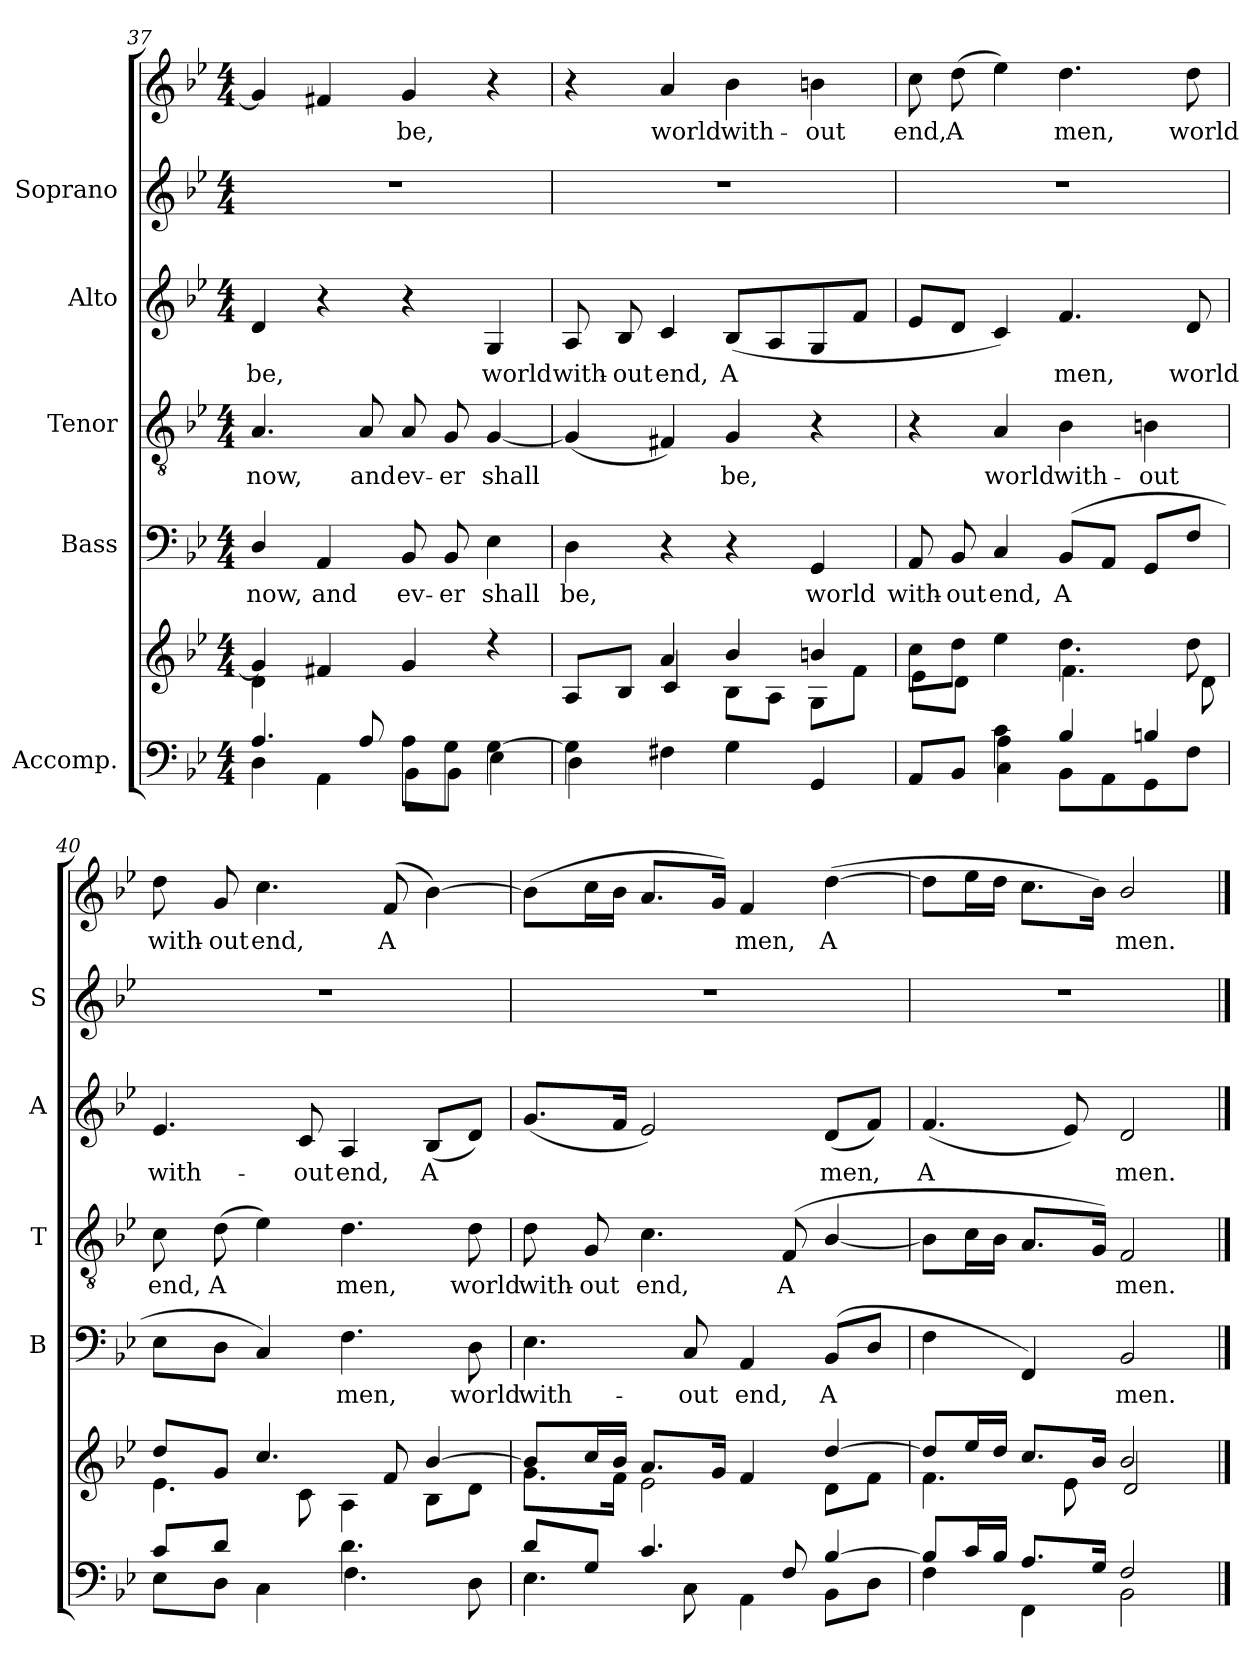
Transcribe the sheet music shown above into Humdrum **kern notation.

**kern	**kern	**kern	**text	**kern	**text	**kern	**text	**kern	**kern	**text
*part5	*part5	*part4	*part4	*part3	*part3	*part2	*part2	*part1	*part1	*part1
*staff7	*staff6	*staff5	*staff5	*staff4	*staff4	*staff3	*staff3	*staff2	*staff1	*staff1
*I"Accomp.	*	*I"Bass	*	*I"Tenor	*	*I"Alto	*	*I"Soprano	*	*
*	*	*I'B	*	*I'T	*	*I'A	*	*I'S	*	*
*clefF4	*clefG2	*clefF4	*	*clefGv2	*	*clefG2	*	*clefG2	*clefG2	*
*k[b-e-]	*k[b-e-]	*k[b-e-]	*	*k[b-e-]	*	*k[b-e-]	*	*k[b-e-]	*k[b-e-]	*
*B-:	*B-:	*B-:	*	*B-:	*	*B-:	*	*B-:	*B-:	*
*M4/4	*M4/4	*M4/4	*	*M4/4	*	*M4/4	*	*M4/4	*M4/4	*
=37	=37	=37	=37	=37	=37	=37	=37	=37	=37	=37
*^	*^	*	*	*	*	*	*	*	*	*
!	!	!	!	!	!LO:LY:b	!	!LO:LY:b	!	!LO:LY:b	!	!	!
4.A/	4D\	4g/]	4d\	4D/	now,	4.A/	now,	4d/	be,	1r	4g/]	.
!	!	!	!	!	!LO:LY:b	!	!	!	!	!	!	!
.	4AA\	4f#X/	4ryy	4AA/	and	.	.	4r	.	.	4f#X/	.
!	!	!	!	!	!	!	!LO:LY:b	!	!	!	!	!
8A/	.	.	.	.	.	8A/	and	.	.	.	.	.
!	!	!	!	!	!LO:LY:b	!	!LO:LY:b	!	!	!	!	!LO:LY:b
8A\L	8BB-\L	4g/	4ryy	8BB-/	ev-	8A/	ev-	4r	.	.	4g/	be,
!	!	!	!	!	!LO:LY:b	!	!LO:LY:b	!	!	!	!	!
8G\J	8BB-\J	.	.	8BB-/	-er	8G/	-er	.	.	.	.	.
!	!	!	!	!	!LO:LY:b	!	!LO:LY:b	!	!LO:LY:b	!	!	!
[<4G\	4E-\	4r	4G/yy	4E-\	shall	[4G/	shall	4G/	world	.	4r	.
!!LO:LB:g=z
=38	=38	=38	=38	=38	=38	=38	=38	=38	=38	=38	=38	=38
!	!	!	!	!	!LO:LY:b	!	!	!	!LO:LY:b	!	!	!
4G\]	4D\	4ryy	8A/L	4D\	be,	(<4G/]	.	8A/	with-	1r	4r	.
!	!	!	!	!	!	!	!	!	!LO:LY:b	!	!	!
.	.	.	8B-/J	.	.	.	.	8B-/	-out	.	.	.
!	!	!	!	!	!	!	!	!	!LO:LY:b	!	!	!LO:LY:b
4F#X\	4ryy	4a/	4c/	4r	.	4F#X/)	.	4c/	end,	.	4a/	world
!	!	!	!	!	!	!	!LO:LY:b	!	!LO:LY:b	!	!	!LO:LY:b
4G\	4ryy	4b-/	8B-\L	4r	.	4G/	be,	(<8B-/L	A­	.	4b-\	with-
.	.	.	8A\J	.	.	.	.	8A/	.	.	.	.
!	!	!	!	!	!LO:LY:b	!	!	!	!	!	!	!LO:LY:b
4ryy	4GG/	4bn/	8G\L	4GG/	world	4r	.	8G/	.	.	4bn\	-out
.	.	.	8f\J	.	.	.	.	8f/J	.	.	.	.
=39	=39	=39	=39	=39	=39	=39	=39	=39	=39	=39	=39	=39
*	*^	*	*	*	*	*	*	*	*	*	*	*
!	!	!	!	!	!	!LO:LY:b	!	!	!	!	!	!	!LO:LY:b
4ryy	4ryy	8AA/L	8cc\L	8e-\L	8AA/	with-	4r	.	8e-/L	.	1r	8cc\	end,
!	!	!	!	!	!	!LO:LY:b	!	!	!	!	!	!	!LO:LY:b
.	.	8BB-/J	8dd\J	8d\J	8BB-/	-out	.	.	8d/J	.	.	(>8dd\	A­
!	!	!	!	!	!	!LO:LY:b	!	!LO:LY:b	!	!	!	!	!
4c\	4A\	4C\	4ee-\	4ryy	4C/	end,	4A/	world	4c/)	.	.	4ee-\)	.
!	!	!	!	!	!	!LO:LY:b	!	!LO:LY:b	!	!LO:LY:b	!	!	!LO:LY:b
2ryy	4B-/	8BB-\L	4.dd\	4.f\	(<8BB-/L	A­	4B-\	with-	4.f/	men,	.	4.dd\	men,
.	.	8AA\	.	.	8AA/J	.	.	.	.	.	.	.	.
!	!	!	!	!	!	!	!	!LO:LY:b	!	!	!	!	!
.	4Bn/	8GG\	.	.	8GG/L	.	4Bn\	-out	.	.	.	.	.
!	!	!	!	!	!	!	!	!	!	!LO:LY:b	!	!	!LO:LY:b
.	.	8F\J	8dd\	8d\	8F/J	.	.	.	8d/	world	.	8dd\	world
=40	=40	=40	=40	=40	=40	=40	=40	=40	=40	=40	=40	=40	=40
!	!	!	!	!	!	!	!	!LO:LY:b	!	!LO:LY:b	!	!	!LO:LY:b
*	*v	*v	*	*	*	*	*	*	*	*	*	*	*
8c/L	8E-\L	8dd/L	4.e-\	8E-\L	.	8c\	end,	4.e-/	with-	1r	8dd\	with-
!	!	!	!	!	!	!	!LO:LY:b	!	!	!	!	!LO:LY:b
8d/J	8D\J	8g/J	.	8D\J	.	(>8d\	A­	.	.	.	8g/	-out
!	!	!	!	!	!	!	!	!	!	!	!	!LO:LY:b
4e-/yy	4C\	4.cc/	.	4C/)	.	4e-\)	.	.	.	.	4.cc\	end,
!	!	!	!	!	!	!	!	!	!LO:LY:b	!	!	!
.	.	.	8c\	.	.	.	.	8c/	-out	.	.	.
!	!	!	!	!	!LO:LY:b	!	!LO:LY:b	!	!LO:LY:b	!	!	!
4.d\	4.F\	.	4A\	4.F\	men,	4.d\	men,	4A/	end,	.	.	.
!	!	!	!	!	!	!	!	!	!	!	!	!LO:LY:b
.	.	8f/	.	.	.	.	.	.	.	.	(>8f/	A­
!	!	!	!	!	!	!	!	!	!LO:LY:b	!	!	!
.	.	[>4b-/	8B-\L	.	.	.	.	(<8B-/L	A­	.	[4b-\)	.
!	!	!	!	!	!LO:LY:b	!	!LO:LY:b	!	!	!	!	!
8d\yy	8D\	.	8d\J	8D\	world	8d\	world	8d/J)	.	.	.	.
!!LO:PB:g=z
=41	=41	=41	=41	=41	=41	=41	=41	=41	=41	=41	=41	=41
!	!	!	!	!	!LO:LY:b	!	!LO:LY:b	!	!	!	!	!
8d/L	4.E-\	8b-/L]	8.g\L	4.E-\	with-	8d\	with-	(<8.g/L	.	1r	(>8b-\L]	.
!	!	!	!	!	!	!	!LO:LY:b	!	!	!	!	!
8G/J	.	16cc/L	.	.	.	8G/	-out	.	.	.	16cc\L	.
.	.	16b-/JJ	16f\Jk	.	.	.	.	16f/Jk	.	.	16b-\JJ	.
!	!	!	!	!	!	!	!LO:LY:b	!	!	!	!	!
4.c/	.	8.a/L	2e-\	.	.	4.c\	end,	2e-/)	.	.	8.a/L	.
!	!	!	!	!	!LO:LY:b	!	!	!	!	!	!	!
.	8C\	.	.	8C/	-out	.	.	.	.	.	.	.
.	.	16g/Jk	.	.	.	.	.	.	.	.	16g/Jk)	.
!	!	!	!	!	!LO:LY:b	!	!	!	!	!	!	!LO:LY:b
.	4AA\	4f/	.	4AA/	end,	.	.	.	.	.	4f/	men,
!	!	!	!	!	!	!	!LO:LY:b	!	!	!	!	!
8F/	.	.	.	.	.	(<8F/	A­	.	.	.	.	.
!	!	!	!	!	!LO:LY:b	!	!	!	!LO:LY:b	!	!	!LO:LY:b
[>4B-/	8BB-\L	[>4dd/	8d\L	(<8BB-/L	A­	[4B-/	.	(<8d/L	men,	.	(>[4dd\	A­
.	8D\J	.	8f\J	8D/J	.	.	.	8f/J)	.	.	.	.
=42	=42	=42	=42	=42	=42	=42	=42	=42	=42	=42	=42	=42
!	!	!	!	!	!	!	!	!	!LO:LY:b	!	!	!
8B-/L]	4F\	8dd/L]	4.f\	4F\	.	8B-\L]	.	(<4.f/	A­	1r	8dd\L]	.
16c/L	.	16ee-/L	.	.	.	16c\L	.	.	.	.	16ee-\L	.
16B-/JJ	.	16dd/JJ	.	.	.	16B-\JJ	.	.	.	.	16dd\JJ	.
8.A/L	4FF\	8.cc/L	.	4FF/)	.	8.A/L	.	.	.	.	8.cc\L	.
.	.	.	8e-\	.	.	.	.	8e-/)	.	.	.	.
16G/Jk	.	16b-/Jk	.	.	.	16G/Jk)	.	.	.	.	16b-\Jk)	.
!	!	!	!	!	!LO:LY:b	!	!LO:LY:b	!	!LO:LY:b	!	!	!LO:LY:b
2F/	2BB-\	2b-/	2d/	2BB-/	men.	2F/	men.	2d/	men.	.	2b-/	men.
*v	*v	*	*	*	*	*	*	*	*	*	*	*
*	*v	*v	*	*	*	*	*	*	*	*	*
==	==	==	==	==	==	==	==	==	==	==
*-	*-	*-	*-	*-	*-	*-	*-	*-	*-	*-
